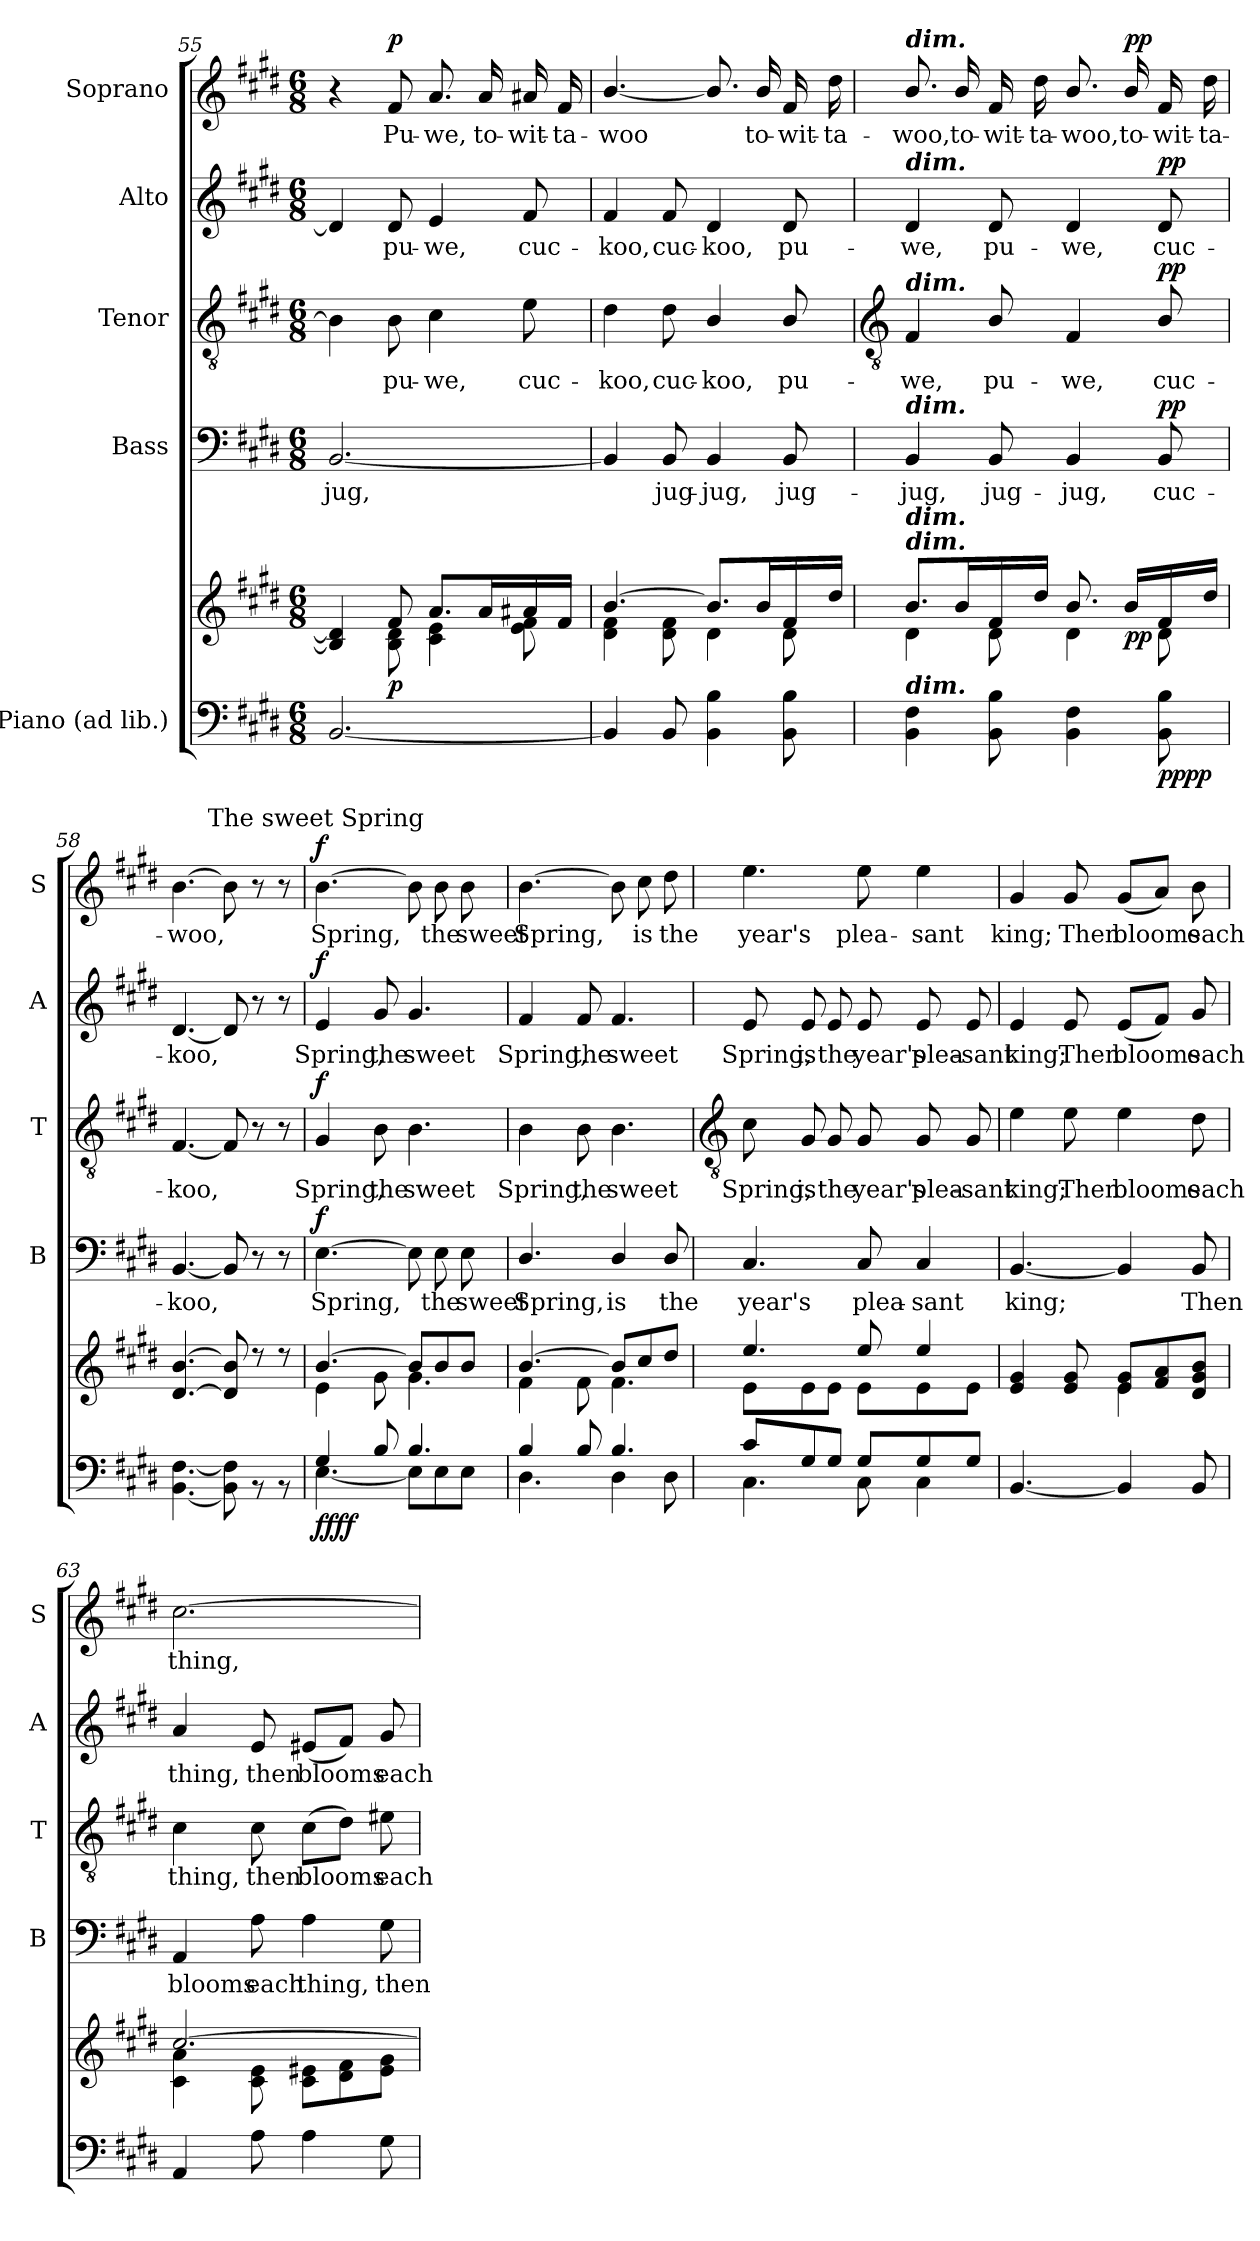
**kern	**kern	**dynam	**kern	**text	**dynam	**kern	**text	**dynam	**kern	**text	**dynam	**kern	**text	**dynam
*part5	*part5	*part5	*part4	*part4	*part4	*part3	*part3	*part3	*part2	*part2	*part2	*part1	*part1	*part1
*staff6	*staff5	*staff5/6	*staff4	*staff4	*staff4	*staff3	*staff3	*staff3	*staff2	*staff2	*staff2	*staff1	*staff1	*staff1
*I"Piano (ad lib.)	*	*	*I"Bass	*	*	*I"Tenor	*	*	*I"Alto	*	*	*I"Soprano	*	*
*	*	*	*I'B	*	*	*I'T	*	*	*I'A	*	*	*I'S	*	*
*clefF4	*clefG2	*	*clefF4	*	*	*clefGv2	*	*	*clefG2	*	*	*clefG2	*	*
*k[f#c#g#d#]	*k[f#c#g#d#]	*	*k[f#c#g#d#]	*	*	*k[f#c#g#d#]	*	*	*k[f#c#g#d#]	*	*	*k[f#c#g#d#]	*	*
*E:	*E:	*	*E:	*	*	*E:	*	*	*E:	*	*	*E:	*	*
*M6/8	*M6/8	*	*M6/8	*	*	*M6/8	*	*	*M6/8	*	*	*M6/8	*	*
=55	=55	=55	=55	=55	=55	=55	=55	=55	=55	=55	=55	=55	=55	=55
*	*^	*	*	*	*	*	*	*	*	*	*	*	*	*
!	!	!	!	!	!LO:LY:b	!	!	!	!	!	!	!	!	!	!
[2.BB	4B/] 4d#/]	4ryy	.	[2.BB	-jug,	.	4B]	.	.	4d#]	.	.	4r	.	.
!	!	!	!LO:DY:b	!	!	!	!	!LO:LY:b	!	!	!LO:LY:b	!	!	!LO:LY:b	!LO:DY:b
.	8f#/	8B\ 8d#\	p	.	.	.	8B	pu-	.	8d#	pu-	.	8f#	Pu-	p
!	!	!	!	!	!	!	!	!LO:LY:b	!	!	!LO:LY:b	!	!	!LO:LY:b	!
.	8.a/L	4c#\ 4e\	.	.	.	.	4c#	-we,	.	4e	-we,	.	8.a	-we,	.
!	!	!	!	!	!	!	!	!	!	!	!	!	!	!LO:LY:b	!
.	16a/L	.	.	.	.	.	.	.	.	.	.	.	16a	to-	.
!	!	!	!	!	!	!	!	!LO:LY:b	!	!	!LO:LY:b	!	!	!LO:LY:b	!
.	16a#X/	8e\ 8f#\	.	.	.	.	8e	cuc-	.	8f#	cuc-	.	16a#X	-wit-	.
!	!	!	!	!	!	!	!	!	!	!	!	!	!	!LO:LY:b	!
.	16f#/JJ	.	.	.	.	.	.	.	.	.	.	.	16f#	-ta-	.
=56	=56	=56	=56	=56	=56	=56	=56	=56	=56	=56	=56	=56	=56	=56	=56
!	!	!	!	!	!	!	!	!LO:LY:b	!	!	!LO:LY:b	!	!	!LO:LY:b	!
4BB]	[4.b/	4d#\ 4f#\	.	4BB]	.	.	4d#	-koo,	.	4f#	-koo,	.	[4.b/	-woo	.
!	!	!	!	!	!LO:LY:b	!	!	!LO:LY:b	!	!	!LO:LY:b	!	!	!	!
8BB	.	8d#\ 8f#\	.	8BB	jug-	.	8d#	cuc-	.	8f#	cuc-	.	.	.	.
!	!	!	!	!	!LO:LY:b	!	!	!LO:LY:b	!	!	!LO:LY:b	!	!	!	!
4BB 4B	8.b/L]	4d#\	.	4BB	-jug,	.	4B/	-koo,	.	4d#	-koo,	.	8.b/]	.	.
!	!	!	!	!	!	!	!	!	!	!	!	!	!	!LO:LY:b	!
.	16b/L	.	.	.	.	.	.	.	.	.	.	.	16b/	to-	.
!	!	!	!	!	!LO:LY:b	!	!	!LO:LY:b	!	!	!LO:LY:b	!	!	!LO:LY:b	!
8BB 8B	16f#/	8d#\	.	8BB	jug-	.	8B/	pu-	.	8d#	pu-	.	16f#	-wit-	.
!	!	!	!	!	!	!	!	!	!	!	!	!	!	!LO:LY:b	!
.	16dd#/JJ	.	.	.	.	.	.	.	.	.	.	.	16dd#	-ta-	.
!!LO:LB:g=z
=57	=57	=57	=57	=57	=57	=57	=57	=57	=57	=57	=57	=57	=57	=57	=57
*	*	*	*	*	*	*	*clefGv2	*	*	*	*	*	*	*	*
*^	*	*	*	*	*	*	*	*	*	*	*	*	*	*	*
!	!	!	!	!	!	!	!	!	!	!	!	!	!	!LO:TX:a:Bi:t=dim.	!	!
!	!	!	!	!	!	!	!	!	!	!	!LO:TX:a:Bi:t=dim.	!	!	!	!	!
!	!	!	!	!	!	!	!	!LO:TX:a:Bi:t=dim.	!	!	!	!	!	!	!	!
!	!	!	!	!	!LO:TX:a:Bi:t=dim.	!	!	!	!	!	!	!	!	!	!	!
!	!	!LO:TX:a:Bi:t=dim.	!	!	!	!	!	!	!	!	!	!	!	!	!	!
!	!	!LO:TX:a:Bi:t=dim.	!	!	!	!	!	!	!	!	!	!	!	!	!	!
!LO:TX:a:Bi:t=dim.	!	!	!	!	!	!	!	!	!	!	!	!	!	!	!	!
!	!	!	!	!	!	!LO:LY:b	!	!	!LO:LY:b	!	!	!LO:LY:b	!	!	!LO:LY:b	!
2.ryy	4BB\ 4F#\	8.b/L	4d#\	.	4BB	-jug,	.	4F#	-we,	.	4d#	-we,	.	8.b/	-woo,	.
!	!	!	!	!	!	!	!	!	!	!	!	!	!	!	!LO:LY:b	!
.	.	16b/L	.	.	.	.	.	.	.	.	.	.	.	16b/	to-	.
!	!	!	!	!	!	!LO:LY:b	!	!	!LO:LY:b	!	!	!LO:LY:b	!	!	!LO:LY:b	!
.	8BB\ 8B\	16f#/	8d#\	.	8BB	jug-	.	8B/	pu-	.	8d#	pu-	.	16f#	-wit-	.
!	!	!	!	!	!	!	!	!	!	!	!	!	!	!	!LO:LY:b	!
.	.	16dd#/JJ	.	.	.	.	.	.	.	.	.	.	.	16dd#	-ta-	.
!	!	!	!	!	!	!LO:LY:b	!	!	!LO:LY:b	!	!	!LO:LY:b	!	!	!LO:LY:b	!
.	4BB\ 4F#\	8.b/	4d#\	.	4BB	-jug,	.	4F#	-we,	.	4d#	-we,	.	8.b/	-woo,	.
!	!	!	!	!LO:DY:b	!	!	!	!	!	!	!	!	!	!	!LO:LY:b	!LO:DY:b
.	.	16b/LL	.	pp	.	.	.	.	.	.	.	.	.	16b/	to-	pp
!	!	!	!	!LO:DY:b=2	!	!LO:LY:b	!	!	!LO:LY:b	!	!	!LO:LY:b	!	!	!LO:LY:b	!
!	!	!	!	!LO:DY:n=1:b	!	!	!LO:DY:b	!	!	!LO:DY:b	!	!	!LO:DY:b	!	!	!
.	8BB\ 8B\	16f#/	8d#\	pp pp	8BB	cuc-	pp	8B/	cuc-	pp	8d#	cuc-	pp	16f#	-wit-	.
!	!	!	!	!	!	!	!	!	!	!	!	!	!	!	!LO:LY:b	!
.	.	16dd#/JJ	.	.	.	.	.	.	.	.	.	.	.	16dd#	-ta-	.
=58	=58	=58	=58	=58	=58	=58	=58	=58	=58	=58	=58	=58	=58	=58	=58	=58
!	!	!	!	!	!	!LO:LY:b	!	!	!LO:LY:b	!	!	!LO:LY:b	!	!	!LO:LY:b	!
2.ryy	[4.BB\ [4.F#\	[4.d#/ [4.b/	2.ryy	.	[4.BB	-koo,	.	[4.F#	-koo,	.	[4.d#	-koo,	.	[4.b	-woo,	.
.	8BB\] 8F#\]	8d#/] 8b/]	.	.	8BB]	.	.	8F#]	.	.	8d#]	.	.	8b]	.	.
.	8r	8r	.	.	8r	.	.	8r	.	.	8r	.	.	8r	.	.
.	8r	8r	.	.	8r	.	.	8r	.	.	8r	.	.	8r	.	.
=59	=59	=59	=59	=59	=59	=59	=59	=59	=59	=59	=59	=59	=59	=59	=59	=59
!	!	!	!	!	!	!	!	!	!	!	!	!	!	!LO:TX:a:cj:t=The sweet Spring	!	!
!	!	!	!	!LO:DY:b=2	!	!LO:LY:b	!	!	!LO:LY:b	!	!	!LO:LY:b	!	!	!LO:LY:b	!
!	!	!	!	!LO:DY:n=1:b=2	!	!	!	!	!	!	!	!	!	!	!	!
!	!	!	!	!LO:DY:n=2:b	!	!	!	!	!	!	!	!	!	!	!	!
!	!	!	!	!LO:DY:n=3:b	!	!	!LO:DY:b	!	!	!LO:DY:b	!	!	!LO:DY:b	!	!	!LO:DY:b
4G#/	[4.E\	[4.b/	4e\	f f f f	[4.E	Spring,	f	4G#	Spring,	f	4e	Spring,	f	[4.b	Spring,	f
!	!	!	!	!	!	!	!	!	!LO:LY:b	!	!	!LO:LY:b	!	!	!	!
8B/	.	.	8g#\	.	.	.	.	8B	the	.	8g#	the	.	.	.	.
!	!	!	!	!	!	!	!	!	!LO:LY:b	!	!	!LO:LY:b	!	!	!	!
4.B/	8E\L]	8b/L]	4.g#\	.	8E]	.	.	4.B	sweet	.	4.g#	sweet	.	8b]	.	.
!	!	!	!	!	!	!LO:LY:b	!	!	!	!	!	!	!	!	!LO:LY:b	!
.	8E\	8b/	.	.	8E	the	.	.	.	.	.	.	.	8b	the	.
!	!	!	!	!	!	!LO:LY:b	!	!	!	!	!	!	!	!	!LO:LY:b	!
.	8E\J	8b/J	.	.	8E	sweet	.	.	.	.	.	.	.	8b	sweet	.
=60	=60	=60	=60	=60	=60	=60	=60	=60	=60	=60	=60	=60	=60	=60	=60	=60
!	!	!	!	!	!	!LO:LY:b	!	!	!LO:LY:b	!	!	!LO:LY:b	!	!	!LO:LY:b	!
4B/	4.D#\	[4.b/	4f#\	.	4.D#/	Spring,	.	4B	Spring,	.	4f#	Spring,	.	[4.b	Spring,	.
!	!	!	!	!	!	!	!	!	!LO:LY:b	!	!	!LO:LY:b	!	!	!	!
8B/	.	.	8f#\	.	.	.	.	8B	the	.	8f#	the	.	.	.	.
!	!	!	!	!	!	!LO:LY:b	!	!	!LO:LY:b	!	!	!LO:LY:b	!	!	!	!
4.B/	4D#\	8b/L]	4.f#\	.	4D#/	is	.	4.B	sweet	.	4.f#	sweet	.	8b]	.	.
!	!	!	!	!	!	!	!	!	!	!	!	!	!	!	!LO:LY:b	!
.	.	8cc#/	.	.	.	.	.	.	.	.	.	.	.	8cc#	is	.
!	!	!	!	!	!	!LO:LY:b	!	!	!	!	!	!	!	!	!LO:LY:b	!
.	8D#\	8dd#/J	.	.	8D#/	the	.	.	.	.	.	.	.	8dd#	the	.
!!LO:LB:g=z
=61	=61	=61	=61	=61	=61	=61	=61	=61	=61	=61	=61	=61	=61	=61	=61	=61
*	*	*	*	*	*	*	*	*clefGv2	*	*	*	*	*	*	*	*
!	!	!	!	!	!	!LO:LY:b	!	!	!LO:LY:b	!	!	!LO:LY:b	!	!	!LO:LY:b	!
8c#/L	4.C#\	4.ee/	8e\L	.	4.C#	year's	.	8c#	Spring,	.	8e	Spring,	.	4.ee	year's	.
!	!	!	!	!	!	!	!	!	!LO:LY:b	!	!	!LO:LY:b	!	!	!	!
8G#/	.	.	8e\	.	.	.	.	8G#	is	.	8e	is	.	.	.	.
!	!	!	!	!	!	!	!	!	!LO:LY:b	!	!	!LO:LY:b	!	!	!	!
8G#/J	.	.	8e\J	.	.	.	.	8G#	the	.	8e	the	.	.	.	.
!	!	!	!	!	!	!LO:LY:b	!	!	!LO:LY:b	!	!	!LO:LY:b	!	!	!LO:LY:b	!
8G#/L	8C#\	8ee/	8e\L	.	8C#	plea-	.	8G#	year's	.	8e	year's	.	8ee	plea-	.
!	!	!	!	!	!	!LO:LY:b	!	!	!LO:LY:b	!	!	!LO:LY:b	!	!	!LO:LY:b	!
8G#/	4C#\	4ee/	8e\	.	4C#	-sant	.	8G#	plea-	.	8e	plea-	.	4ee	-sant	.
!	!	!	!	!	!	!	!	!	!LO:LY:b	!	!	!LO:LY:b	!	!	!	!
8G#/J	.	.	8e\J	.	.	.	.	8G#	-sant	.	8e	-sant	.	.	.	.
=62	=62	=62	=62	=62	=62	=62	=62	=62	=62	=62	=62	=62	=62	=62	=62	=62
!	!	!	!	!	!	!LO:LY:b	!	!	!LO:LY:b	!	!	!LO:LY:b	!	!	!LO:LY:b	!
2.ryy	[4.BB/	4e/ 4g#/	4.ryy	.	[4.BB	king;	.	4e	king;	.	4e	king;	.	4g#	king;	.
!	!	!	!	!	!	!	!	!	!LO:LY:b	!	!	!LO:LY:b	!	!	!LO:LY:b	!
.	.	8e/ 8g#/	.	.	.	.	.	8e	Then	.	8e	Then	.	8g#	Then	.
!	!	!	!	!	!	!	!	!	!LO:LY:b	!	!	!LO:LY:b	!	!	!LO:LY:b	!
.	4BB/]	8e/ 8g#/L	4e\	.	4BB]	.	.	4e	blooms	.	(<8eL	blooms	.	(<8g#L	blooms	.
.	.	8f#/ 8a/	.	.	.	.	.	.	.	.	8f#J)	.	.	8aJ)	.	.
!	!	!	!	!	!	!LO:LY:b	!	!	!LO:LY:b	!	!	!LO:LY:b	!	!	!LO:LY:b	!
.	8BB/	8d#/ 8g#/ 8b/J	8ryy	.	8BB	Then	.	8d#	each	.	8g#	each	.	8b	each	.
=63	=63	=63	=63	=63	=63	=63	=63	=63	=63	=63	=63	=63	=63	=63	=63	=63
!	!	!	!	!	!	!LO:LY:b	!	!	!LO:LY:b	!	!	!LO:LY:b	!	!	!LO:LY:b	!
2ryy	4AA/	[2.cc#/	4c#\ 4a\	.	4AA	blooms	.	4c#	thing,	.	4a	thing,	.	[2.cc#	thing,	.
!	!	!	!	!	!	!LO:LY:b	!	!	!LO:LY:b	!	!	!LO:LY:b	!	!	!	!
.	8A\	.	8c#\ 8e\	.	8A	each	.	8c#	then	.	8e	then	.	.	.	.
!	!	!	!	!	!	!LO:LY:b	!	!	!LO:LY:b	!	!	!LO:LY:b	!	!	!	!
.	4A\	.	8c#\ 8e#X\L	.	4A	thing,	.	(>8c#L	blooms	.	(<8e#XL	blooms	.	.	.	.
8ryy	.	.	8d#\ 8f#\	.	.	.	.	8d#J)	.	.	8f#J)	.	.	.	.	.
!	!	!	!	!	!	!LO:LY:b	!	!	!LO:LY:b	!	!	!LO:LY:b	!	!	!	!
8ryy	8G#\	.	8e#\ 8g#\J	.	8G#L	then	.	8e#X	each	.	8g#	each	.	.	.	.
*v	*v	*	*	*	*	*	*	*	*	*	*	*	*	*	*	*
*	*v	*v	*	*	*	*	*	*	*	*	*	*	*	*	*
=	=	=	=	=	=	=	=	=	=	=	=	=	=	=
*-	*-	*-	*-	*-	*-	*-	*-	*-	*-	*-	*-	*-	*-	*-
